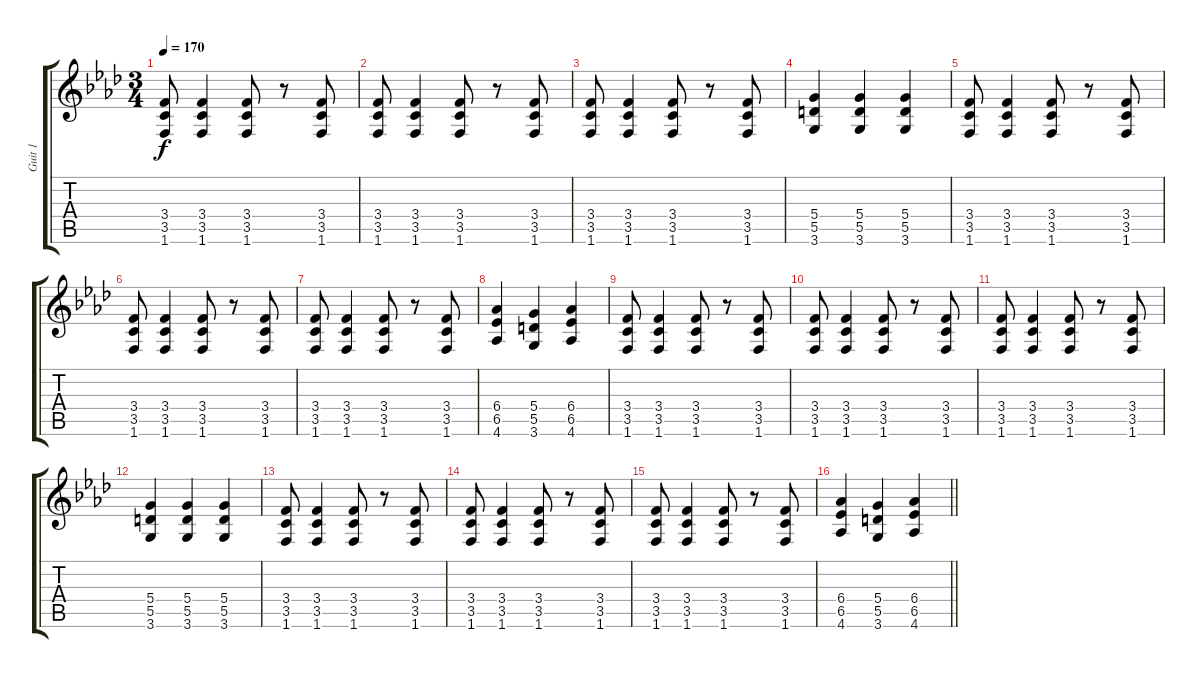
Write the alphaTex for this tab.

\track ("Guit 1" "Guit 1") {instrument overdrivenguitar}
\staff {score tabs}
\tuning (E4 B3 G3 D3 A2 E2) {hide}
\ts (3 4)
\tempo 170
\clef g2
\ks fminor
(3.4 3.5 1.6).8{dy f} (3.4 3.5 1.6).4 (3.4 3.5 1.6).8 r.8 (3.4 3.5 1.6).8 |
(3.4 3.5 1.6).8 (3.4 3.5 1.6).4 (3.4 3.5 1.6).8 r.8 (3.4 3.5 1.6).8 |
(3.4 3.5 1.6).8 (3.4 3.5 1.6).4 (3.4 3.5 1.6).8 r.8 (3.4 3.5 1.6).8 |
(5.4 5.5 3.6).4 (5.4 5.5 3.6).4 (5.4 5.5 3.6).4 |
(3.4 3.5 1.6).8 (3.4 3.5 1.6).4 (3.4 3.5 1.6).8 r.8 (3.4 3.5 1.6).8 |
(3.4 3.5 1.6).8 (3.4 3.5 1.6).4 (3.4 3.5 1.6).8 r.8 (3.4 3.5 1.6).8 |
(3.4 3.5 1.6).8 (3.4 3.5 1.6).4 (3.4 3.5 1.6).8 r.8 (3.4 3.5 1.6).8 |
(6.4 6.5 4.6).4 (5.4 5.5 3.6).4 (6.4 6.5 4.6).4 |
(3.4 3.5 1.6).8 (3.4 3.5 1.6).4 (3.4 3.5 1.6).8 r.8 (3.4 3.5 1.6).8 |
(3.4 3.5 1.6).8 (3.4 3.5 1.6).4 (3.4 3.5 1.6).8 r.8 (3.4 3.5 1.6).8 |
(3.4 3.5 1.6).8 (3.4 3.5 1.6).4 (3.4 3.5 1.6).8 r.8 (3.4 3.5 1.6).8 |
(5.4 5.5 3.6).4 (5.4 5.5 3.6).4 (5.4 5.5 3.6).4 |
(3.4 3.5 1.6).8 (3.4 3.5 1.6).4 (3.4 3.5 1.6).8 r.8 (3.4 3.5 1.6).8 |
(3.4 3.5 1.6).8 (3.4 3.5 1.6).4 (3.4 3.5 1.6).8 r.8 (3.4 3.5 1.6).8 |
(3.4 3.5 1.6).8 (3.4 3.5 1.6).4 (3.4 3.5 1.6).8 r.8 (3.4 3.5 1.6).8 |
\barLineRight lightlight
(6.4 6.5 4.6).4 (5.4 5.5 3.6).4 (6.4 6.5 4.6).4
